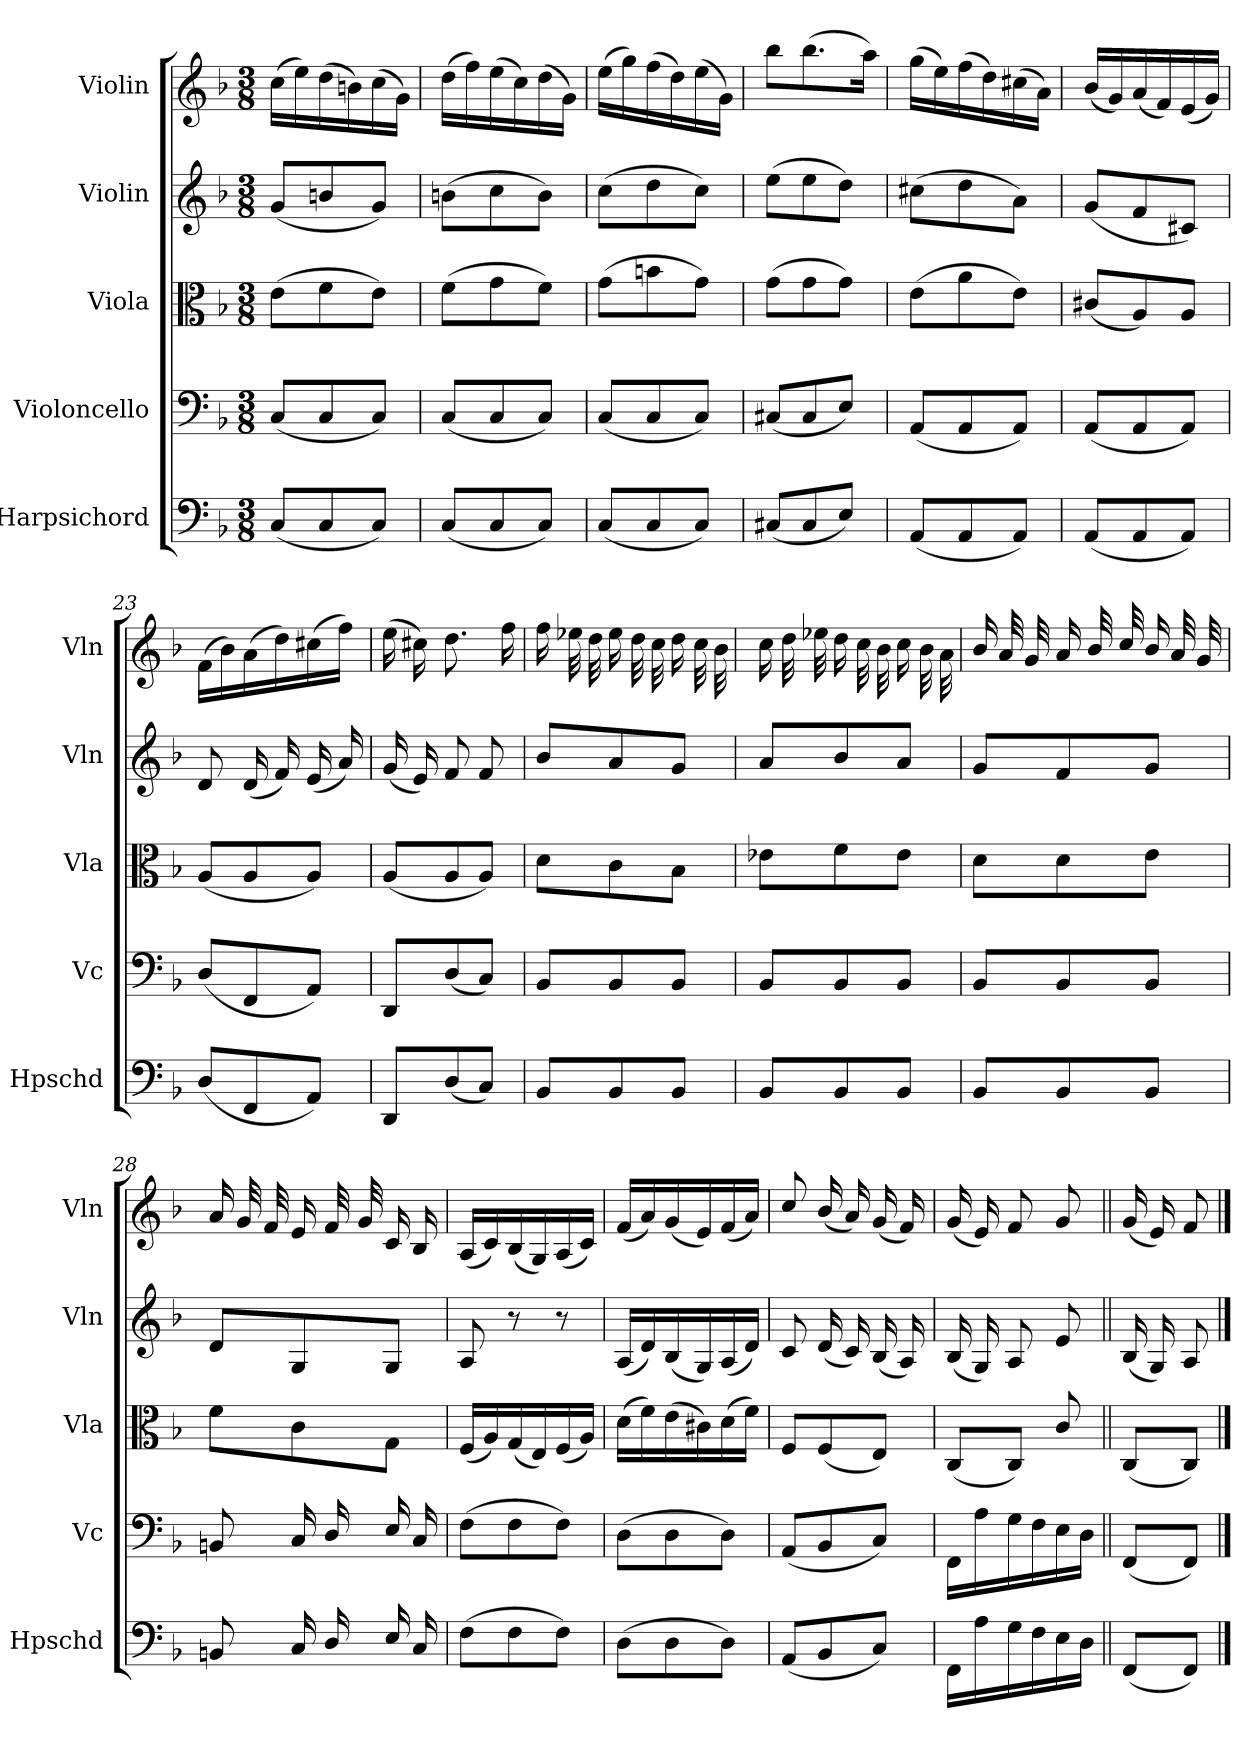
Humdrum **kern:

**kern	**kern	**kern	**kern	**kern
*part5	*part4	*part3	*part2	*part1
*staff5	*staff4	*staff3	*staff2	*staff1
*I"Harpsichord	*I"Violoncello	*I"Viola	*I"Violin	*I"Violin
*I'Hpschd	*I'Vc	*I'Vla	*I'Vln	*I'Vln
*clefF4	*clefF4	*clefC3	*clefG2	*clefG2
*k[b-]	*k[b-]	*k[b-]	*k[b-]	*k[b-]
*F:	*F:	*F:	*F:	*F:
*M3/8	*M3/8	*M3/8	*M3/8	*M3/8
=	=	=	=	=
(8C/L	(8C/L	(8e\L	(8g/L	(16cc\LL
.	.	.	.	16ee\)
8C/	8C/	8f\	8bn/	(16dd\
.	.	.	.	16bn\)
8C/J)	8C/J)	8e\J)	8g/J)	(16cc\
.	.	.	.	16g\JJ)
=18	=18	=18	=18	=18
(8C/L	(8C/L	(8f\L	(8bn\L	(16dd\LL
.	.	.	.	16ff\)
8C/	8C/	8g\	8cc\	(16ee\
.	.	.	.	16cc\)
8C/J)	8C/J)	8f\J)	8b\J)	(16dd\
.	.	.	.	16g\JJ)
=19	=19	=19	=19	=19
(8C/L	(8C/L	(8g\L	(8cc\L	(16ee\LL
.	.	.	.	16gg\)
8C/	8C/	8bn\	8dd\	(16ff\
.	.	.	.	16dd\)
8C/J)	8C/J)	8g\J)	8cc\J)	(16ee\
.	.	.	.	16g\JJ)
=20	=20	=20	=20	=20
(8C#X/L	(8C#X/L	(8g\L	(8ee\L	8bb-\L
8C#/	8C#/	8g\	8ee\	(8.bb-\
8E/J)	8E/J)	8g\J)	8dd\J)	.
.	.	.	.	16aa\Jk)
=21	=21	=21	=21	=21
(8AA/L	(8AA/L	(8e\L	(8cc#X\L	(16gg\LL
.	.	.	.	16ee\)
8AA/	8AA/	8a\	8dd\	(16ff\
.	.	.	.	16dd\)
8AA/J)	8AA/J)	8e\J)	8a\J)	(16cc#X\
.	.	.	.	16a\JJ)
=22	=22	=22	=22	=22
(8AA/L	(8AA/L	(8c#X/L	(8g/L	(16b-/LL
.	.	.	.	16g/)
8AA/	8AA/	8A/)	8f/	(16a/
.	.	.	.	16f/)
8AA/J)	8AA/J)	8A/J	8c#X/J)	(16e/
.	.	.	.	16g/JJ)
=23	=23	=23	=23	=23
(8D/L	(8D/L	(8A/L	8d/	(16f\LL
.	.	.	.	16b-\)
8FF/	8FF/	8A/	(16d/	(16a\
.	.	.	16f/)	16dd\)
8AA/J)	8AA/J)	8A/J)	(16e/	(16cc#X\
.	.	.	16a/)	16ff\JJ)
=24	=24	=24	=24	=24
8DD/L	8DD/L	(8A/L	(16g/	(16ee\
.	.	.	16e/)	16cc#X\)
(8D/	(8D/	8A/	8f/	8.dd\
8C/J)	8C/J)	8A/J)	8f/	.
.	.	.	.	16ff\
=25	=25	=25	=25	=25
8BB-/L	8BB-/L	8d\L	8b-/L	16ff\
.	.	.	.	32ee-X\
.	.	.	.	32dd\
8BB-/	8BB-/	8c\	8a/	16ee-\
.	.	.	.	32dd\
.	.	.	.	32cc\
8BB-/J	8BB-/J	8B-\J	8g/J	16dd\
.	.	.	.	32cc\
.	.	.	.	32b-\
=26	=26	=26	=26	=26
8BB-/L	8BB-/L	8e-X\L	8a/L	16cc\
.	.	.	.	32dd\
.	.	.	.	32ee-X\
8BB-/	8BB-/	8f\	8b-/	16dd\
.	.	.	.	32cc\
.	.	.	.	32b-\
8BB-/J	8BB-/J	8e-\J	8a/J	16cc\
.	.	.	.	32b-\
.	.	.	.	32a\
=27	=27	=27	=27	=27
8BB-/L	8BB-/L	8d\L	8g/L	16b-/
.	.	.	.	32a/
.	.	.	.	32g/
8BB-/	8BB-/	8d\	8f/	16a/
.	.	.	.	32b-/
.	.	.	.	32cc/
8BB-/J	8BB-/J	8e\J	8g/J	16b-/
.	.	.	.	32a/
.	.	.	.	32g/
=28	=28	=28	=28	=28
8BBn/	8BBn/	8f\L	8d/L	16a/
.	.	.	.	32g/
.	.	.	.	32f/
16C/	16C/	8c\	8G/	16e/
16D/	16D/	.	.	32f/
.	.	.	.	32g/
16E/	16E/	8G\J	8G/J	16c/
16C/	16C/	.	.	16B-/
=29	=29	=29	=29	=29
(8F\L	(8F\L	(16F/LL	8A/	(16A/LL
.	.	16A/)	.	16c/)
8F\	8F\	(16G/	8r	(16B-/
.	.	16E/)	.	16G/)
8F\J)	8F\J)	(16F/	8r	(16A/
.	.	16A/JJ)	.	16c/JJ)
=30	=30	=30	=30	=30
(8D\L	(8D\L	(16d\LL	(16A/LL	(16f/LL
.	.	16f\)	16d/)	16a/)
8D\	8D\	(16e\	(16B-/	(16g/
.	.	16c#X\)	16G/)	16e/)
8D\J)	8D\J)	(16d\	(16A/	(16f/
.	.	16f\JJ)	16d/JJ)	16a/JJ)
=31	=31	=31	=31	=31
(8AA/L	(8AA/L	8F/L	8c/	8cc/
8BB-/	8BB-/	(8F/	(16d/	(16b-/
.	.	.	16c/)	16a/)
8C/J)	8C/J)	8E/J)	(16B-/	(16g/
.	.	.	16A/)	16f/)
=32	=32	=32	=32	=32
16FF\LL	16FF\LL	(8C/L	(16B-/	(16g/
16A\	16A\	.	16G/)	16e/)
16G\	16G\	8C/J)	8A/	8f/
16F\	16F\	.	.	.
16E\	16E\	8c/	8e/	8g/
16D\JJ	16D\JJ	.	.	.
=||	=||	=||	=||	=||
(8FF/L	(8FF/L	(8C/L	(16B-/	(16g/
.	.	.	16G/)	16e/)
8FF/J)	8FF/J)	8C/J)	8A/	8f/
==	==	==	==	==
*-	*-	*-	*-	*-
